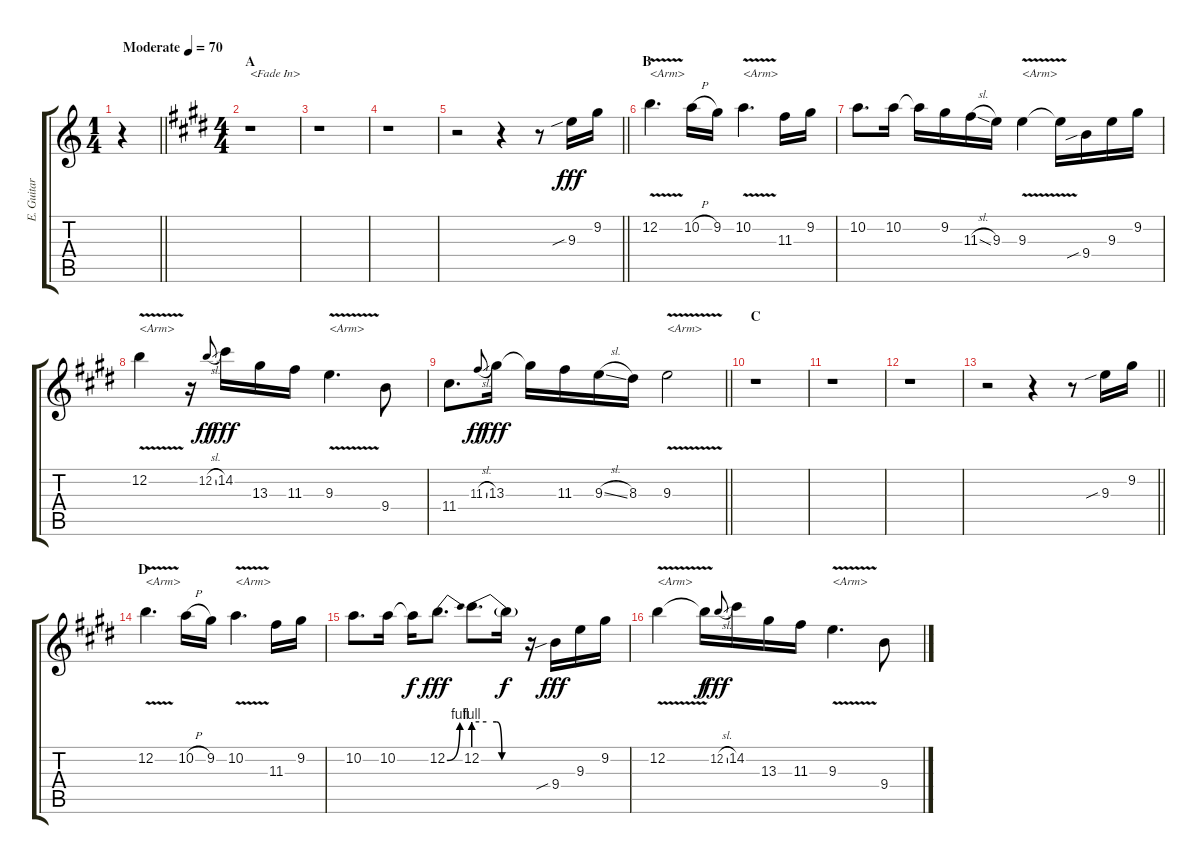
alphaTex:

\track ("E. Guitar I" "E. Guitar ") {instrument overdrivenguitar}
\staff {score tabs}
\tuning (E4 B3 G3 D3 A2 E2) {hide}
\ts (1 4)
\tempo (70 "Moderate")
\clef g2
\barLineRight lightlight
\ks c
r.4{dy fff volume 0 instrument overdrivenguitar} |
\ts (4 4)
\section ("" "A")
\ks e
r.1{txt "<Fade In>" volume 15} |
r.1 |
r.1 |
\barLineRight lightlight
r.2 r.4 r.8 9.3{sib}.16 9.2.16 |
\section ("" "B")
12.2{v}.4{d txt "<Arm>"} 10.2{h}.16 9.2.16 10.2{v}.4{d txt "<Arm>"} 11.3.16 9.2.16 |
10.2.8{d} 10.2.16 10.2{t}.16 9.2.16 11.3{sl}.16 9.3.16 9.3{v}.4{txt "<Arm>"} 9.3{t}.16 9.4{sib}.16 9.3.16 9.2.16 |
12.2{v}.4{txt "<Arm>"} r.16 12.2{sl}.8{gr onbeat dy ff} 14.2.16{dy fff} 13.3.16 11.3.16 9.3{v}.4{d txt "<Arm>"} 9.4.8 |
\barLineRight lightlight
11.4.8{d} 11.3{sl}.8{gr onbeat dy ff} 13.3.16{dy fff} 13.3{t}.16 11.3.16 9.3{sl}.16 8.3.16 9.3{v}.2{txt "<Arm>"} |
\section ("" "C")
r.1 |
r.1 |
r.1 |
\barLineRight lightlight
r.2 r.4 r.8 9.3{sib}.16 9.2.16 |
\section ("" "D")
12.2{v}.4{d txt "<Arm>"} 10.2{h}.16 9.2.16 10.2{v}.4{d txt "<Arm>"} 11.3.16 9.2.16 |
10.2.8{d} 10.2.16 10.2{t}.16{dy f} 12.2{be (bend 0 0 60 4)}.8{d dy fff} 12.2{be (custom 0 4 15 4 27 4 33 0 60 0)}.8{d} 12.2{t}.16{dy f} r.16 9.4{sib}.16{dy fff} 9.3.16 9.2.16 |
12.2{v}.4{txt "<Arm>"} 12.2{t}.16{dy f} 12.2{sl}.8{gr onbeat dy fff} 14.2.16 13.3.16 11.3.16 9.3{v}.4{d txt "<Arm>"} 9.4.8
